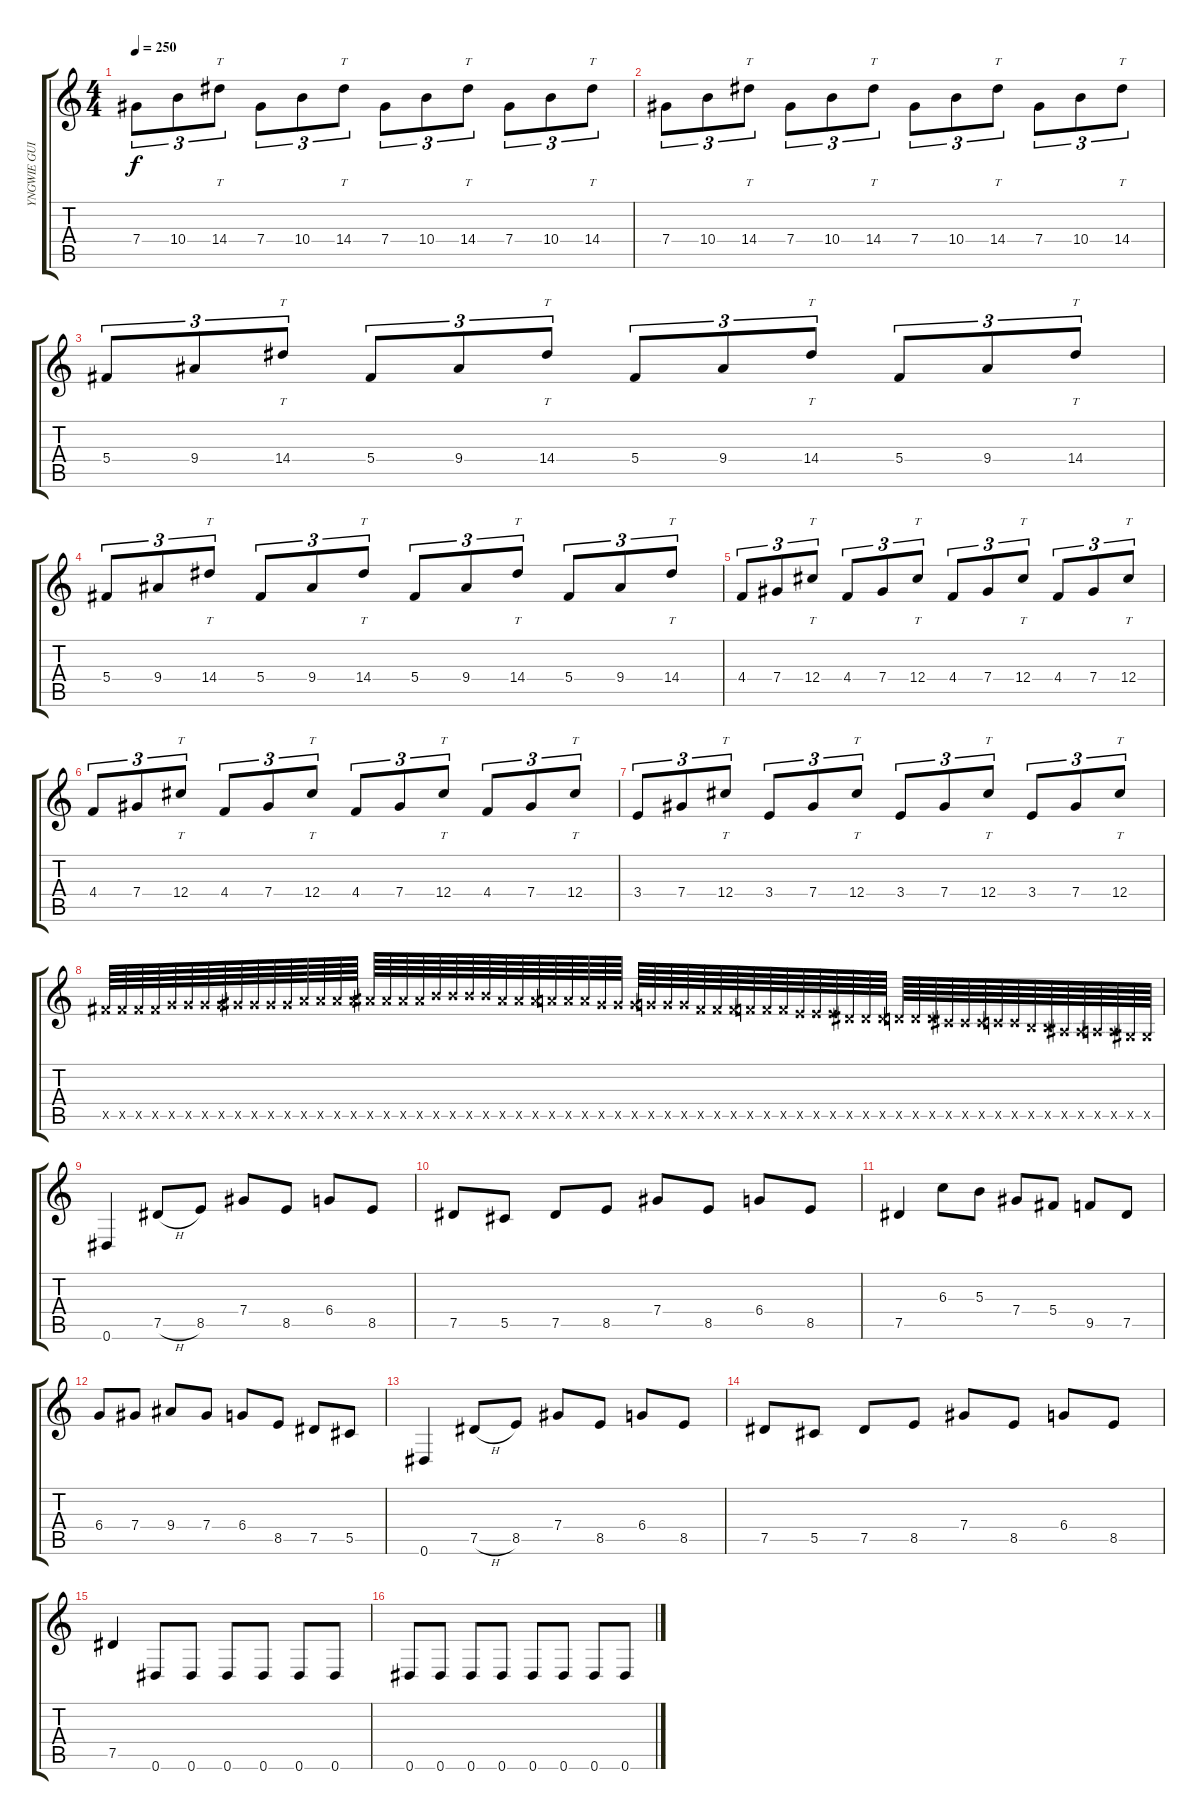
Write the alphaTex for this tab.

\track ("YNGWIE GUITAR 1" "YNGWIE GUI") {instrument overdrivenguitar}
\staff {score tabs}
\tuning (Eb4 Bb3 Gb3 Db3 Ab2 Eb2) {hide}
\ts (4 4)
\tempo 250
\clef g2
\ks aminor
7.4.8{tu (3 2) dy f} 10.4.8{tu (3 2)} 14.4.8{tt tu (3 2)} 7.4.8{tu (3 2)} 10.4.8{tu (3 2)} 14.4.8{tt tu (3 2)} 7.4.8{tu (3 2)} 10.4.8{tu (3 2)} 14.4.8{tt tu (3 2)} 7.4.8{tu (3 2)} 10.4.8{tu (3 2)} 14.4.8{tt tu (3 2)} |
7.4.8{tu (3 2)} 10.4.8{tu (3 2)} 14.4.8{tt tu (3 2)} 7.4.8{tu (3 2)} 10.4.8{tu (3 2)} 14.4.8{tt tu (3 2)} 7.4.8{tu (3 2)} 10.4.8{tu (3 2)} 14.4.8{tt tu (3 2)} 7.4.8{tu (3 2)} 10.4.8{tu (3 2)} 14.4.8{tt tu (3 2)} |
5.4.8{tu (3 2)} 9.4.8{tu (3 2)} 14.4.8{tt tu (3 2)} 5.4.8{tu (3 2)} 9.4.8{tu (3 2)} 14.4.8{tt tu (3 2)} 5.4.8{tu (3 2)} 9.4.8{tu (3 2)} 14.4.8{tt tu (3 2)} 5.4.8{tu (3 2)} 9.4.8{tu (3 2)} 14.4.8{tt tu (3 2)} |
5.4.8{tu (3 2)} 9.4.8{tu (3 2)} 14.4.8{tt tu (3 2)} 5.4.8{tu (3 2)} 9.4.8{tu (3 2)} 14.4.8{tt tu (3 2)} 5.4.8{tu (3 2)} 9.4.8{tu (3 2)} 14.4.8{tt tu (3 2)} 5.4.8{tu (3 2)} 9.4.8{tu (3 2)} 14.4.8{tt tu (3 2)} |
4.4.8{tu (3 2)} 7.4.8{tu (3 2)} 12.4.8{tt tu (3 2)} 4.4.8{tu (3 2)} 7.4.8{tu (3 2)} 12.4.8{tt tu (3 2)} 4.4.8{tu (3 2)} 7.4.8{tu (3 2)} 12.4.8{tt tu (3 2)} 4.4.8{tu (3 2)} 7.4.8{tu (3 2)} 12.4.8{tt tu (3 2)} |
4.4.8{tu (3 2)} 7.4.8{tu (3 2)} 12.4.8{tt tu (3 2)} 4.4.8{tu (3 2)} 7.4.8{tu (3 2)} 12.4.8{tt tu (3 2)} 4.4.8{tu (3 2)} 7.4.8{tu (3 2)} 12.4.8{tt tu (3 2)} 4.4.8{tu (3 2)} 7.4.8{tu (3 2)} 12.4.8{tt tu (3 2)} |
3.4.8{tu (3 2)} 7.4.8{tu (3 2)} 12.4.8{tt tu (3 2)} 3.4.8{tu (3 2)} 7.4.8{tu (3 2)} 12.4.8{tt tu (3 2)} 3.4.8{tu (3 2)} 7.4.8{tu (3 2)} 12.4.8{tt tu (3 2)} 3.4.8{tu (3 2)} 7.4.8{tu (3 2)} 12.4.8{tt tu (3 2)} |
10.5{x}.64 10.5{x}.64 10.5{x}.64 10.5{x}.64 11.5{x}.64 11.5{x}.64 11.5{x}.64 11.5{x}.64 12.5{x}.64 12.5{x}.64 12.5{x}.64 12.5{x}.64 13.5{x}.64 13.5{x}.64 13.5{x}.64 13.5{x}.64 14.5{x}.64 14.5{x}.64 14.5{x}.64 14.5{x}.64 15.5{x}.64 15.5{x}.64 15.5{x}.64 15.5{x}.64 14.5{x}.64 14.5{x}.64 14.5{x}.64 13.5{x}.64 13.5{x}.64 13.5{x}.64 12.5{x}.64 12.5{x}.64 12.5{x}.64 11.5{x}.64 11.5{x}.64 11.5{x}.64 10.5{x}.64 10.5{x}.64 10.5{x}.64 9.5{x}.64 9.5{x}.64 9.5{x}.64 8.5{x}.64 8.5{x}.64 8.5{x}.64 7.5{x}.64 7.5{x}.64 7.5{x}.64 6.5{x}.64 6.5{x}.64 6.5{x}.64 5.5{x}.64 5.5{x}.64 5.5{x}.64 4.5{x}.64 4.5{x}.64 3.5{x}.64 3.5{x}.64 2.5{x}.64 2.5{x}.64 1.5{x}.64 1.5{x}.64 0.5{x}.64 0.5{x}.64 |
0.6.4 7.5{h}.8 8.5.8 7.4.8 8.5.8 6.4.8 8.5.8 |
7.5.8 5.5.8 7.5.8 8.5.8 7.4.8 8.5.8 6.4.8 8.5.8 |
7.5.4 6.3.8 5.3.8 7.4.8 5.4.8 9.5.8 7.5.8 |
6.4.8 7.4.8 9.4.8 7.4.8 6.4.8 8.5.8 7.5.8 5.5.8 |
0.6.4 7.5{h}.8 8.5.8 7.4.8 8.5.8 6.4.8 8.5.8 |
7.5.8 5.5.8 7.5.8 8.5.8 7.4.8 8.5.8 6.4.8 8.5.8 |
7.5.4 0.6.8 0.6.8 0.6.8 0.6.8 0.6.8 0.6.8 |
0.6.8 0.6.8 0.6.8 0.6.8 0.6.8 0.6.8 0.6.8 0.6.8
